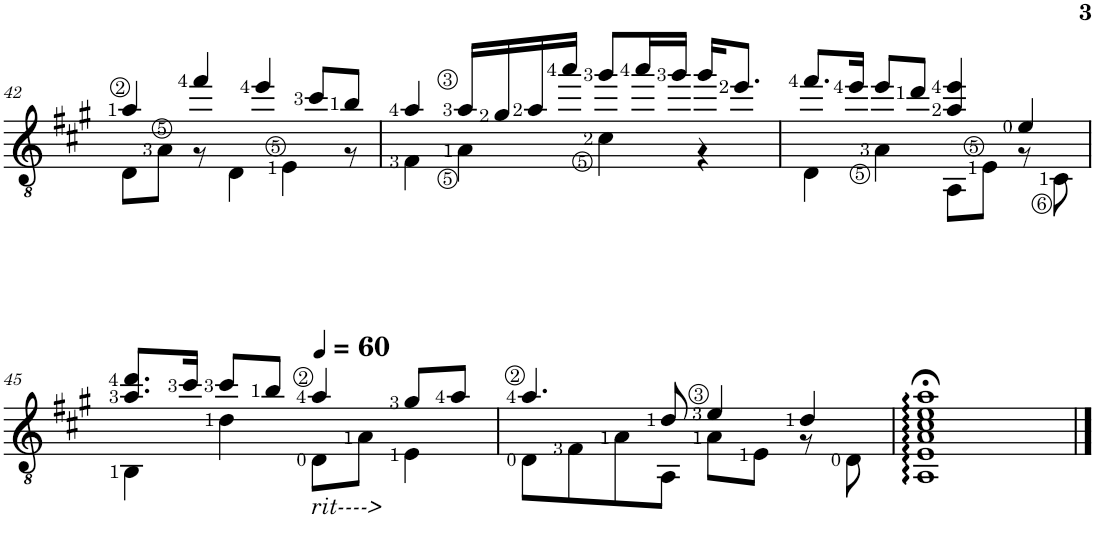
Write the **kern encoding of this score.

**kern
*part1
*staff1
*I"클래식 기타
!!LO:PB:g=z
*clefGv2
*k[f#c#g#]
*M4/4
=42
*^
4a/	8D\L
.	8A\J
4ff#/	8r
.	4D\
4ee/	.
.	4E\
8cc#/L	.
8b/J	8r
=43	=43
4a/	4F#\
16a/LL	4A\
16g#/	.
16a/	.
16aa/JJ	.
8gg#/L	4c#\
16aa/L	.
16gg#/JJ	.
16gg#/KL	4r
8.ee/J	.
=44	=44
8.ff#/L	4D\
16ee/Jk	.
8ee/L	4A\
8dd/J	.
4a/ 4ee/	8AA\L
.	8E\J
4e/	8r
.	8C#\
!!LO:LB:g=z	!!
=45	=45
8.a/ 8.dd/L	4BB\
16cc#/Jk	.
8cc#/L	4d\
8b/J	.
*MM60	*
!LO:TX:b:i:t=rit---->	!
4a/	8D\L
.	8A\J
8g#/L	4E\
8a/J	.
=46	=46
4.a/	8D\L
.	8F#\
.	8A\
8d/	8AA\J
4e/	8A\L
.	8E\J
4d/	8r
.	8D\
*v	*v
=47
1AA;< 1E;< 1A;< 1c#;< 1e;< 1a;<
==
*-
